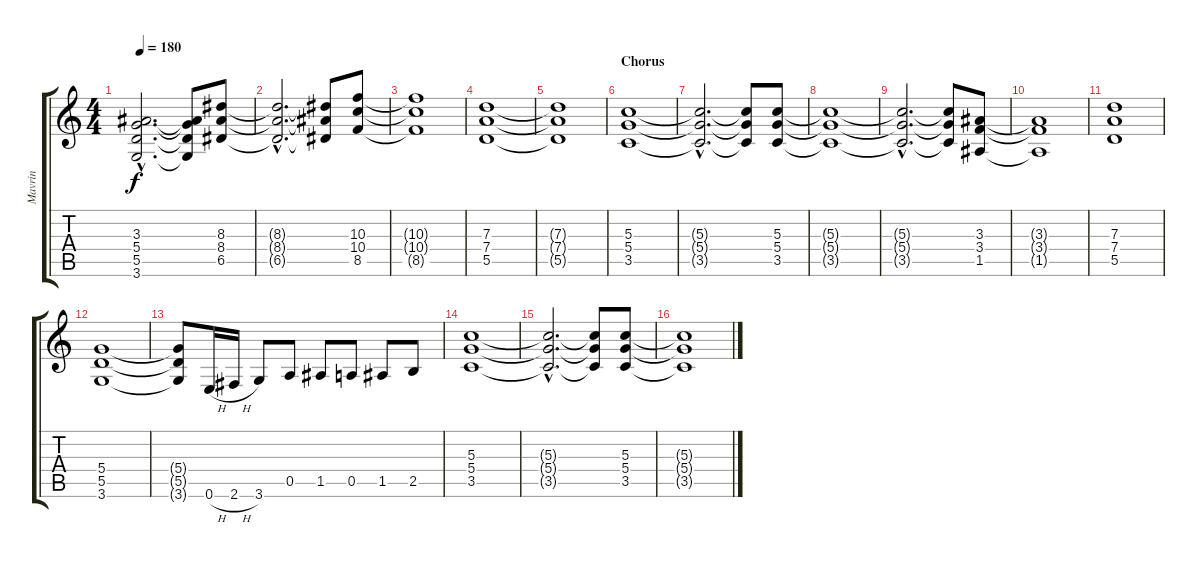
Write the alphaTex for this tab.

\track ("Mavrin" "Mavrin") {instrument overdrivenguitar}
\staff {score tabs}
\tuning (E4 B3 G3 D3 A2 E2) {hide}
\ts (4 4)
\tempo 180
\clef g2
\ks c
(3.3{hac t} 5.4{hac t} 5.5{hac t} 3.6{hac t}).2{d dy f} (3.3{t} 5.4{t} 5.5{t} 3.6{t}).8 (8.3 8.4 6.5).8 |
(8.3{hac t} 8.4{hac t} 6.5{hac t}).2{d} (8.3{t} 8.4{t} 6.5{t}).8 (10.3 10.4 8.5).8 |
(10.3{t} 10.4{t} 8.5{t}).1 |
(7.3 7.4 5.5).1 |
(7.3{t} 7.4{t} 5.5{t}).1 |
\section ("" "Chorus")
(5.3 5.4 3.5).1 |
(5.3{hac t} 5.4{hac t} 3.5{hac t}).2{d} (5.3{t} 5.4{t} 3.5{t}).8 (5.3 5.4 3.5).8 |
(5.3{t} 5.4{t} 3.5{t}).1 |
(5.3{hac t} 5.4{hac t} 3.5{hac t}).2{d} (5.3{t} 5.4{t} 3.5{t}).8 (3.3 3.4 1.5).8 |
(3.3{t} 3.4{t} 1.5{t}).1 |
(7.3 7.4 5.5).1 |
(5.4 5.5 3.6).1 |
(5.4{t} 5.5{t} 3.6{t}).8 0.6{h}.16 2.6{h}.16 3.6.8 0.5.8 1.5.8 0.5.8 1.5.8 2.5.8 |
(5.3 5.4 3.5).1 |
(5.3{hac t} 5.4{hac t} 3.5{hac t}).2{d} (5.3{t} 5.4{t} 3.5{t}).8 (5.3 5.4 3.5).8 |
(5.3{t} 5.4{t} 3.5{t}).1
